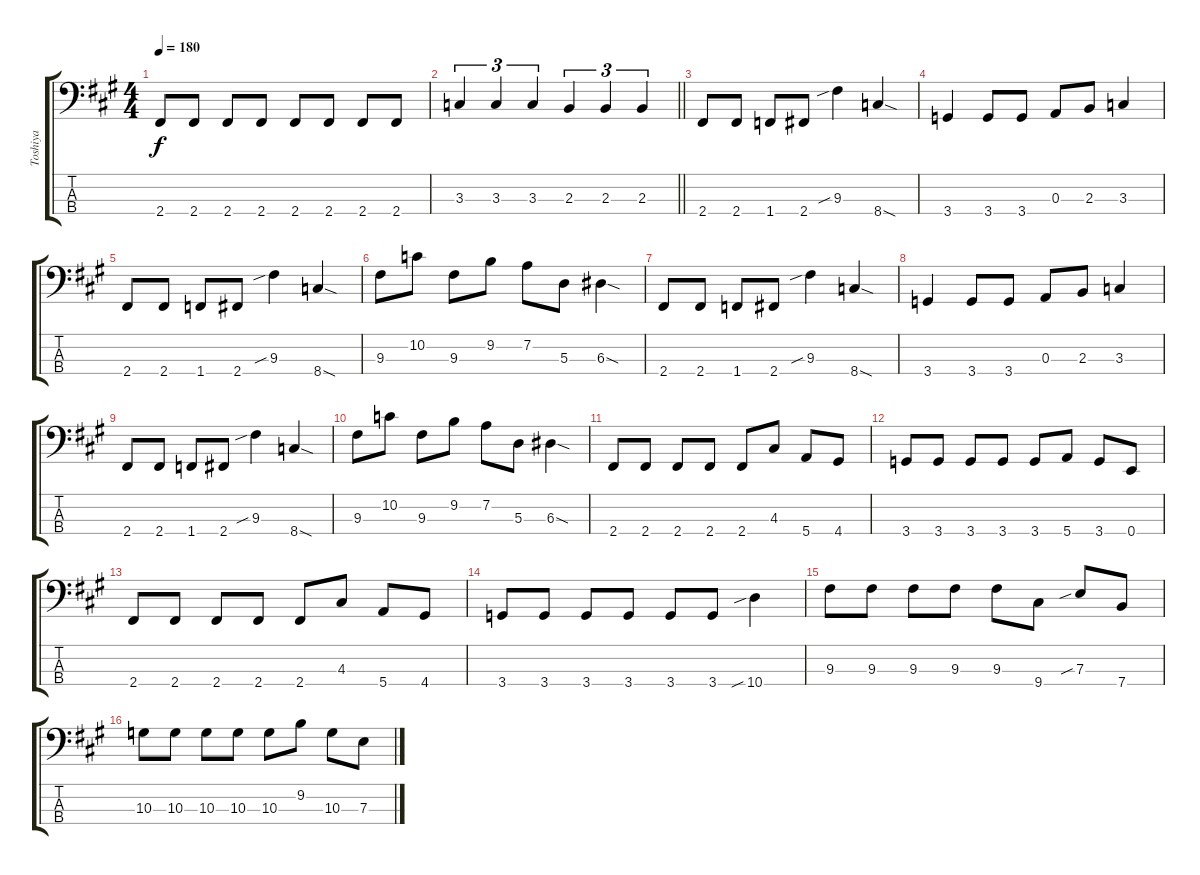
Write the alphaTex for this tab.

\track ("Toshiya" "Toshiya") {instrument electricbasspick}
\staff {score tabs}
\tuning (G2 D2 A1 E1) {hide}
\ts (4 4)
\tempo 180
\clef f4
\ks a
2.4.8{dy f} 2.4.8 2.4.8 2.4.8 2.4.8 2.4.8 2.4.8 2.4.8 |
\barLineRight lightlight
3.3.4{tu (3 2)} 3.3.4{tu (3 2)} 3.3.4{tu (3 2)} 2.3.4{tu (3 2)} 2.3.4{tu (3 2)} 2.3.4{tu (3 2)} |
2.4.8 2.4.8 1.4.8 2.4.8 9.3{sib}.4 8.4{sod}.4 |
3.4.4 3.4.8 3.4.8 0.3.8 2.3.8 3.3.4 |
2.4.8 2.4.8 1.4.8 2.4.8 9.3{sib}.4 8.4{sod}.4 |
9.3.8 10.2.8 9.3.8 9.2.8 7.2.8 5.3.8 6.3{sod}.4 |
2.4.8 2.4.8 1.4.8 2.4.8 9.3{sib}.4 8.4{sod}.4 |
3.4.4 3.4.8 3.4.8 0.3.8 2.3.8 3.3.4 |
2.4.8 2.4.8 1.4.8 2.4.8 9.3{sib}.4 8.4{sod}.4 |
9.3.8 10.2.8 9.3.8 9.2.8 7.2.8 5.3.8 6.3{sod}.4 |
2.4.8 2.4.8 2.4.8 2.4.8 2.4.8 4.3.8 5.4.8 4.4.8 |
3.4.8 3.4.8 3.4.8 3.4.8 3.4.8 5.4.8 3.4.8 0.4.8 |
2.4.8 2.4.8 2.4.8 2.4.8 2.4.8 4.3.8 5.4.8 4.4.8 |
3.4.8 3.4.8 3.4.8 3.4.8 3.4.8 3.4.8 10.4{sib}.4 |
9.3.8 9.3.8 9.3.8 9.3.8 9.3.8 9.4.8 7.3{sib}.8 7.4.8 |
10.3.8 10.3.8 10.3.8 10.3.8 10.3.8 9.2.8 10.3.8 7.3.8
